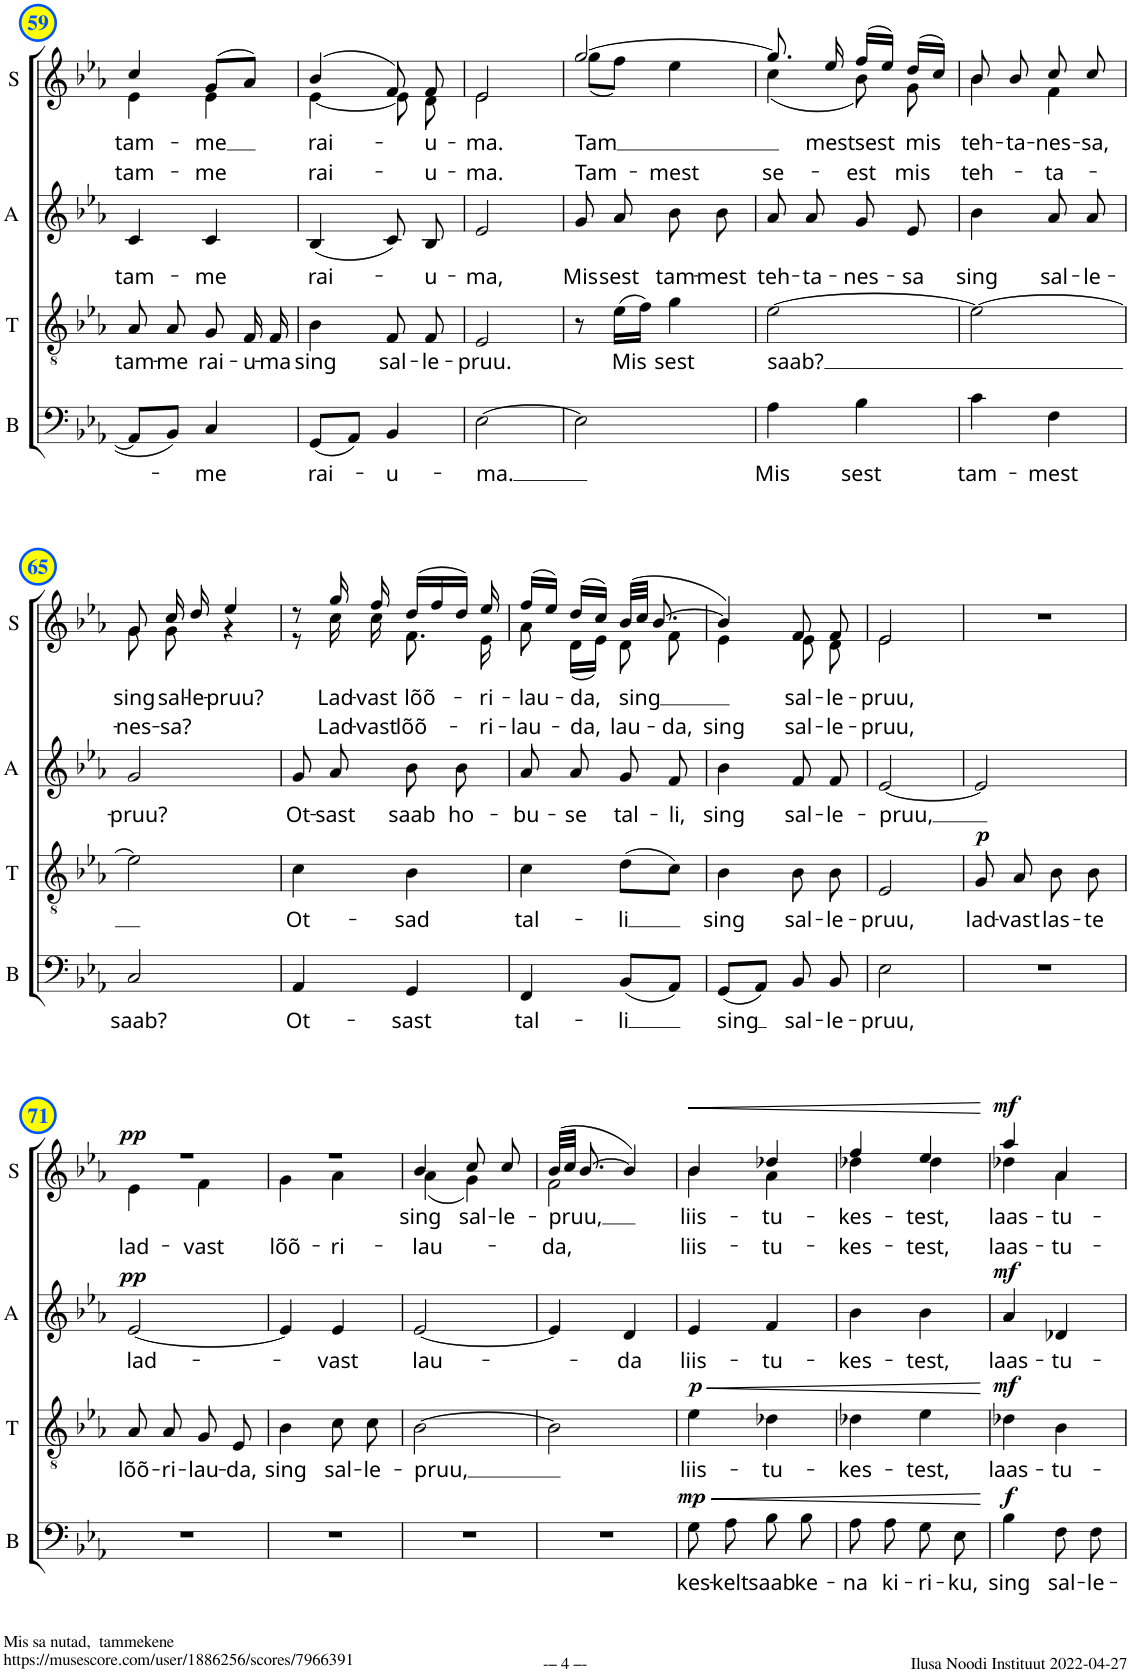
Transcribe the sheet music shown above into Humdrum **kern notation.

**kern	**text	**dynam	**kern	**text	**dynam	**kern	**text	**dynam	**kern	**text	**text	**dynam
*part4	*part4	*part4	*part3	*part3	*part3	*part2	*part2	*part2	*part1	*part1	*part1	*part1
*staff4	*staff4	*staff4	*staff3	*staff3	*staff3	*staff2	*staff2	*staff2	*staff1	*staff1	*staff1	*staff1
*I"B	*	*	*I"T	*	*	*I"A	*	*	*I"S	*	*	*
*I'B	*	*	*I'T	*	*	*I'A	*	*	*I'S	*	*	*
!!LO:PB:g=z
*clefF4	*	*	*clefGv2	*	*	*clefG2	*	*	*clefG2	*	*	*
*	*	*	*	*	*	*Trd1c2	*	*	*	*	*	*
*k[b-e-a-]	*	*	*k[b-e-a-]	*	*	*k[b-e-a-]	*	*	*k[b-e-a-]	*	*	*
*M2/4	*	*	*M2/4	*	*	*M2/4	*	*	*M2/4	*	*	*
=59	=59	=59	=59	=59	=59	=59	=59	=59	=59	=59	=59	=59
!	!	!	!	!LO:LY:b	!	!	!LO:LY:b	!	!	!LO:LY:b	!	!
*	*	*	*	*	*	*	*	*	*^	*	*	*
!	!	!	!	!	!	!	!	!	!	!	!	!LO:LY:b	!
8AA-/L]	.	.	8A-/	tam-	.	4c/	tam-	.	4cc/	4e-\	.	tam-	.
!	!	!	!	!LO:LY:b	!	!	!	!	!	!	!	!	!
8BB-/J	.	.	8A-/	-me	.	.	.	.	.	.	.	.	.
!	!LO:LY:b	!	!	!LO:LY:b	!	!	!LO:LY:b	!	!	!	!LO:LY:b	!	!
!	!	!	!	!	!	!	!	!	!	!	!	!LO:LY:b	!
4C/	-me	.	8G/	rai-	.	4c/	-me	.	(8g/L	4e-\	.	-me	.
!	!	!	!	!LO:LY:b	!	!	!	!	!	!	!	!	!
.	.	.	16F/	-u-	.	.	.	.	8a-/J)	.	.	.	.
!	!	!	!	!LO:LY:b	!	!	!	!	!	!	!	!	!
.	.	.	16F/	-ma	.	.	.	.	.	.	.	.	.
=60	=60	=60	=60	=60	=60	=60	=60	=60	=60	=60	=60	=60	=60
!	!LO:LY:b	!	!	!LO:LY:b	!	!	!LO:LY:b	!	!	!	!LO:LY:b	!	!
!	!	!	!	!	!	!	!	!	!	!	!	!LO:LY:b	!
(8GG/L	rai-	.	4B-\	sing	.	(4B-/	rai-	.	(4b-/	[4e-\	.	rai-	.
8AA-/J)	.	.	.	.	.	.	.	.	.	.	.	.	.
!	!LO:LY:b	!	!	!LO:LY:b	!	!	!	!	!	!	!	!	!
4BB-/	-u-	.	8F/	sal-	.	8c/L)	.	.	8f/)	8e-\]	.	.	.
!	!	!	!	!LO:LY:b	!	!	!LO:LY:b	!	!	!	!LO:LY:b	!	!
!	!	!	!	!	!	!	!	!	!	!	!	!LO:LY:b	!
.	.	.	8F/	-le-	.	8B-/J	-u-	.	8f/	8d\	.	-u-	.
=61	=61	=61	=61	=61	=61	=61	=61	=61	=61	=61	=61	=61	=61
!	!LO:LY:b	!	!	!LO:LY:b	!	!	!LO:LY:b	!	!	!	!LO:LY:b	!	!
!	!	!	!	!	!	!	!	!	!	!	!	!LO:LY:b	!
[2E-\	-ma.	.	2E-/	-pruu.	.	2e-/	-ma,	.	2e-/	2e-\	.	-ma.	.
=62	=62	=62	=62	=62	=62	=62	=62	=62	=62	=62	=62	=62	=62
!	!	!	!	!	!	!	!LO:LY:b	!	!	!	!LO:LY:b	!	!
!	!	!	!	!	!	!	!	!	!	!	!	!LO:LY:b	!
2E-\]	.	.	8r	.	.	8g/L	Mis	.	[2gg/	(8gg\L	.	Tam-	.
!	!	!	!	!LO:LY:b	!	!	!LO:LY:b	!	!	!	!	!	!
.	.	.	(16e-\LL	Mis	.	8a-/J	sest	.	.	8ff\J)	.	.	.
.	.	.	16f\JJ)	.	.	.	.	.	.	.	.	.	.
!	!	!	!	!LO:LY:b	!	!	!LO:LY:b	!	!	!	!	!LO:LY:b	!
.	.	.	4g\	sest	.	8b-\L	tam-	.	.	4ee-\	.	-mest	.
!	!	!	!	!	!	!	!LO:LY:b	!	!	!	!	!	!
.	.	.	.	.	.	8b-\J	-mest	.	.	.	.	.	.
=63	=63	=63	=63	=63	=63	=63	=63	=63	=63	=63	=63	=63	=63
!	!LO:LY:b	!	!	!LO:LY:b	!	!	!LO:LY:b	!	!	!	!	!LO:LY:b	!
4A-\	Mis	.	[2e-\	saab?	.	8a-/L	teh-	.	8.gg/]	(4cc\	.	se-	.
!	!	!	!	!	!	!	!LO:LY:b	!	!	!	!	!	!
.	.	.	.	.	.	8a-/J	-ta-	.	.	.	.	.	.
!	!	!	!	!	!	!	!	!	!	!	!LO:LY:b	!	!
.	.	.	.	.	.	.	.	.	16ee-/	.	mest	.	.
!	!LO:LY:b	!	!	!	!	!	!LO:LY:b	!	!	!	!LO:LY:b	!	!
!	!	!	!	!	!	!	!	!	!	!	!	!LO:LY:b	!
4B-\	sest	.	.	.	.	8g/L	-nes-	.	(16ff/LL	8b-\)	.	-est	.
.	.	.	.	.	.	.	.	.	16ee-/JJ)	.	.	.	.
!	!	!	!	!	!	!	!LO:LY:b	!	!	!	!LO:LY:b	!	!
!	!	!	!	!	!	!	!	!	!	!	!	!LO:LY:b	!
.	.	.	.	.	.	8e-/J	-sa	.	(16dd/LL	8g\	.	mis	.
.	.	.	.	.	.	.	.	.	16cc/JJ)	.	.	.	.
=64	=64	=64	=64	=64	=64	=64	=64	=64	=64	=64	=64	=64	=64
!	!LO:LY:b	!	!	!	!	!	!LO:LY:b	!	!	!	!LO:LY:b	!	!
!	!	!	!	!	!	!	!	!	!	!	!	!LO:LY:b	!
4c\	tam-	.	2e-\_	.	.	4b-\	sing	.	8b-/	4b-\	.	teh-	.
!	!	!	!	!	!	!	!	!	!	!	!LO:LY:b	!	!
.	.	.	.	.	.	.	.	.	8b-/	.	-ta-	.	.
!	!LO:LY:b	!	!	!	!	!	!LO:LY:b	!	!	!	!LO:LY:b	!	!
!	!	!	!	!	!	!	!	!	!	!	!	!LO:LY:b	!
4F\	-mest	.	.	.	.	8a-/L	sal-	.	8cc/	4f\	.	-ta-	.
!	!	!	!	!	!	!	!LO:LY:b	!	!	!	!LO:LY:b	!	!
.	.	.	.	.	.	8a-/J	-le-	.	8cc/	.	-sa,	.	.
!!LO:LB:g=z	!!
=65	=65	=65	=65	=65	=65	=65	=65	=65	=65	=65	=65	=65	=65
!	!LO:LY:b	!	!	!	!	!	!LO:LY:b	!	!	!	!LO:LY:b	!	!
!	!	!	!	!	!	!	!	!	!	!	!	!LO:LY:b	!
2C/	saab?	.	2e-\]	.	.	2g/	-pruu?	.	8g/	8g\	.	-nes-	.
!	!	!	!	!	!	!	!	!	!	!	!LO:LY:b	!	!
!	!	!	!	!	!	!	!	!	!	!	!	!LO:LY:b	!
.	.	.	.	.	.	.	.	.	16cc/	8g\	.	-sa?	.
!	!	!	!	!	!	!	!	!	!	!	!LO:LY:b	!	!
.	.	.	.	.	.	.	.	.	16dd/	.	-le-	.	.
!	!	!	!	!	!	!	!	!	!	!	!LO:LY:b	!	!
.	.	.	.	.	.	.	.	.	4ee-/	4r	-pruu?	.	.
=66	=66	=66	=66	=66	=66	=66	=66	=66	=66	=66	=66	=66	=66
!	!LO:LY:b	!	!	!LO:LY:b	!	!	!LO:LY:b	!	!	!	!	!	!
4AA-/	Ot-	.	4c\	Ot-	.	8g/L	Ot-	.	8r	8r	.	.	.
!	!	!	!	!	!	!	!LO:LY:b	!	!	!	!LO:LY:b	!	!
!	!	!	!	!	!	!	!	!	!	!	!	!LO:LY:b	!
.	.	.	.	.	.	8a-/J	-sast	.	16gg/	16cc\	.	Lad-	.
!	!	!	!	!	!	!	!	!	!	!	!LO:LY:b	!	!
!	!	!	!	!	!	!	!	!	!	!	!	!LO:LY:b	!
.	.	.	.	.	.	.	.	.	16ff/	16cc\	.	-vast	.
!	!LO:LY:b	!	!	!LO:LY:b	!	!	!LO:LY:b	!	!	!	!LO:LY:b	!	!
!	!	!	!	!	!	!	!	!	!	!	!	!LO:LY:b	!
4GG/	-sast	.	4B-\	-sad	.	8b-\L	saab	.	(16dd/LL	8.f\	.	lõõ-	.
.	.	.	.	.	.	.	.	.	16ff/	.	.	.	.
!	!	!	!	!	!	!	!LO:LY:b	!	!	!	!	!	!
.	.	.	.	.	.	8b-\J	ho-	.	16dd/JJ)	.	.	.	.
!	!	!	!	!	!	!	!	!	!	!	!LO:LY:b	!	!
!	!	!	!	!	!	!	!	!	!	!	!	!LO:LY:b	!
.	.	.	.	.	.	.	.	.	16ee-/	16e-\	.	-ri-	.
=67	=67	=67	=67	=67	=67	=67	=67	=67	=67	=67	=67	=67	=67
!	!LO:LY:b	!	!	!LO:LY:b	!	!	!LO:LY:b	!	!	!	!LO:LY:b	!	!
!	!	!	!	!	!	!	!	!	!	!	!	!LO:LY:b	!
4FF/	tal-	.	4c\	tal-	.	8a-/L	-bu-	.	(16ff/LL	8a-\	.	-lau-	.
.	.	.	.	.	.	.	.	.	16ee-/JJ)	.	.	.	.
!	!	!	!	!	!	!	!LO:LY:b	!	!	!	!LO:LY:b	!	!
!	!	!	!	!	!	!	!	!	!	!	!	!LO:LY:b	!
.	.	.	.	.	.	8a-/J	-se	.	(16dd/LL	(16d\LL	.	-da,	.
.	.	.	.	.	.	.	.	.	16cc/JJ)	16e-\JJ)	.	.	.
!	!LO:LY:b	!	!	!LO:LY:b	!	!	!LO:LY:b	!	!	!	!LO:LY:b	!	!
!	!	!	!	!	!	!	!	!	!	!	!	!LO:LY:b	!
(8BB-/L	-li	.	(8d\L	-li	.	8g/L	tal-	.	(32b-/LLL	8d\	.	lau-	.
.	.	.	.	.	.	.	.	.	32cc/JJJ	.	.	.	.
.	.	.	.	.	.	.	.	.	[8.b-/	.	.	.	.
!	!	!	!	!	!	!	!LO:LY:b	!	!	!	!	!LO:LY:b	!
8AA-/J)	.	.	8c\J)	.	.	8f/J	-li,	.	.	8f\	.	-da,	.
=68	=68	=68	=68	=68	=68	=68	=68	=68	=68	=68	=68	=68	=68
!	!LO:LY:b	!	!	!LO:LY:b	!	!	!LO:LY:b	!	!	!	!	!LO:LY:b	!
(8GG/L	sing	.	4B-\	sing	.	4b-\	sing	.	4b-/])	4e-\	.	sing	.
8AA-/J)	.	.	.	.	.	.	.	.	.	.	.	.	.
!	!LO:LY:b	!	!	!LO:LY:b	!	!	!LO:LY:b	!	!	!	!LO:LY:b	!	!
!	!	!	!	!	!	!	!	!	!	!	!	!LO:LY:b	!
8BB-/	sal-	.	8B-\	sal-	.	8f/L	sal-	.	8f/	8e-\	.	sal-	.
!	!LO:LY:b	!	!	!LO:LY:b	!	!	!LO:LY:b	!	!	!	!LO:LY:b	!	!
!	!	!	!	!	!	!	!	!	!	!	!	!LO:LY:b	!
8BB-/	-le-	.	8B-\	-le-	.	8f/J	-le-	.	8f/	8d\	.	-le-	.
=69	=69	=69	=69	=69	=69	=69	=69	=69	=69	=69	=69	=69	=69
!	!LO:LY:b	!	!	!LO:LY:b	!	!	!LO:LY:b	!	!	!	!LO:LY:b	!	!
!	!	!	!	!	!	!	!	!	!	!	!	!LO:LY:b	!
2E-\	-pruu,	.	2E-/	-pruu,	.	[2e-/	-pruu,	.	2e-/	2e-\	.	-pruu,	.
=70	=70	=70	=70	=70	=70	=70	=70	=70	=70	=70	=70	=70	=70
!	!	!	!	!LO:LY:b	!LO:DY:a	!	!	!	!	!	!	!	!
*	*	*	*	*	*	*	*	*	*v	*v	*	*	*
2r	.	.	8G/	lad-	p	2e-/]	.	.	2r	.	.	.
!	!	!	!	!LO:LY:b	!	!	!	!	!	!	!	!
.	.	.	8A-/	-vast	.	.	.	.	.	.	.	.
!	!	!	!	!LO:LY:b	!	!	!	!	!	!	!	!
.	.	.	8B-\	las-	.	.	.	.	.	.	.	.
!	!	!	!	!LO:LY:b	!	!	!	!	!	!	!	!
.	.	.	8B-\	-te	.	.	.	.	.	.	.	.
!!LO:LB:g=z
=71	=71	=71	=71	=71	=71	=71	=71	=71	=71	=71	=71	=71
!	!	!	!	!LO:LY:b	!	!	!LO:LY:b	!LO:DY:a	!	!	!LO:LY:b	!LO:DY:a
*	*	*	*	*	*	*	*	*	*^	*	*	*
2r	.	.	8A-/	lõõ-	.	[2e-/	lad-	pp	2r	4e-\	.	lad-	pp
!	!	!	!	!LO:LY:b	!	!	!	!	!	!	!	!	!
.	.	.	8A-/	-ri-	.	.	.	.	.	.	.	.	.
!	!	!	!	!LO:LY:b	!	!	!	!	!	!	!	!LO:LY:b	!
.	.	.	8G/	-lau-	.	.	.	.	.	4f\	.	-vast	.
!	!	!	!	!LO:LY:b	!	!	!	!	!	!	!	!	!
.	.	.	8E-/	-da,	.	.	.	.	.	.	.	.	.
=72	=72	=72	=72	=72	=72	=72	=72	=72	=72	=72	=72	=72	=72
!	!	!	!	!LO:LY:b	!	!	!	!	!	!	!	!LO:LY:b	!
2r	.	.	4B-\	sing	.	4e-/]	.	.	2r	4g\	.	lõõ-	.
!	!	!	!	!LO:LY:b	!	!	!LO:LY:b	!	!	!	!	!LO:LY:b	!
.	.	.	8c\	sal-	.	4e-/	-vast	.	.	4a-\	.	-ri-	.
!	!	!	!	!LO:LY:b	!	!	!	!	!	!	!	!	!
.	.	.	8c\	-le-	.	.	.	.	.	.	.	.	.
=73	=73	=73	=73	=73	=73	=73	=73	=73	=73	=73	=73	=73	=73
!	!	!	!	!LO:LY:b	!	!	!LO:LY:b	!	!	!	!LO:LY:b	!	!
!	!	!	!	!	!	!	!	!	!	!	!	!LO:LY:b	!
2r	.	.	[2B-\	-pruu,	.	[2e-/	lau-	.	4b-/	(4a-\	.	-lau-	.
!	!	!	!	!	!	!	!	!	!	!	!LO:LY:b	!	!
.	.	.	.	.	.	.	.	.	8cc/	4g\)	sal-	.	.
!	!	!	!	!	!	!	!	!	!	!	!LO:LY:b	!	!
.	.	.	.	.	.	.	.	.	8cc/	.	-le-	.	.
=74	=74	=74	=74	=74	=74	=74	=74	=74	=74	=74	=74	=74	=74
!	!	!	!	!	!	!	!	!	!	!	!LO:LY:b	!	!
!	!	!	!	!	!	!	!	!	!	!	!	!LO:LY:b	!
2r	.	.	2B-\]	.	.	4e-/]	.	.	(32b-/LLL	2f\	.	-da,	.
.	.	.	.	.	.	.	.	.	32cc/JJJ	.	.	.	.
.	.	.	.	.	.	.	.	.	[8.b-/	.	.	.	.
!	!	!	!	!	!	!	!LO:LY:b	!	!	!	!	!	!
.	.	.	.	.	.	4d/	-da	.	4b-/])	.	.	.	.
=75	=75	=75	=75	=75	=75	=75	=75	=75	=75	=75	=75	=75	=75
!	!LO:LY:b	!LO:HP:b	!	!LO:LY:b	!LO:HP:b	!	!LO:LY:b	!	!	!	!LO:LY:b	!	!LO:HP:b
!	!	!LO:DY:n=1:a	!	!	!LO:DY:n=1:a	!	!	!	!	!	!	!LO:LY:b	!
8G\	kes-	< mp	4e-\	liis-	< p	4e-/	liis-	.	4b-/	4b-\	.	liis-	<
!	!LO:LY:b	!	!	!	!	!	!	!	!	!	!	!	!
8A-\	-kelt	.	.	.	.	.	.	.	.	.	.	.	.
!	!LO:LY:b	!	!	!LO:LY:b	!	!	!LO:LY:b	!	!	!	!LO:LY:b	!	!
!	!	!	!	!	!	!	!	!	!	!	!	!LO:LY:b	!
8B-\	saab	.	4d-X\	-tu-	.	4f/	-tu-	.	4dd-X/	4a-\	.	-tu-	.
!	!LO:LY:b	!	!	!	!	!	!	!	!	!	!	!	!
8B-\	ke-	.	.	.	.	.	.	.	.	.	.	.	.
=76	=76	=76	=76	=76	=76	=76	=76	=76	=76	=76	=76	=76	=76
!	!LO:LY:b	!	!	!LO:LY:b	!	!	!LO:LY:b	!	!	!	!LO:LY:b	!	!
!	!	!	!	!	!	!	!	!	!	!	!	!LO:LY:b	!
8A-\	-na	.	4d-X\	-kes-	.	4b-\	-kes-	.	4ff/	4dd-X\	.	-kes-	.
!	!LO:LY:b	!	!	!	!	!	!	!	!	!	!	!	!
8A-\	ki-	.	.	.	.	.	.	.	.	.	.	.	.
!	!LO:LY:b	!	!	!LO:LY:b	!	!	!LO:LY:b	!	!	!	!LO:LY:b	!	!
!	!	!	!	!	!	!	!	!	!	!	!	!LO:LY:b	!
8G\	-ri-	.	4e-\	-test,	.	4b-\	-test,	.	4ee-/	4dd-\	.	-test,	.
!	!LO:LY:b	!	!	!	!	!	!	!	!	!	!	!	!
8E-\	-ku,	.	.	.	.	.	.	.	.	.	.	.	.
*	*	*	*	*	*	*	*	*	*v	*v	*	*	*
.	.	[	.	.	[	.	.	.	.	.	.	[
=77	=77	=77	=77	=77	=77	=77	=77	=77	=77	=77	=77	=77
!	!LO:LY:b	!	!	!LO:LY:b	!	!	!LO:LY:b	!	!	!LO:LY:b	!	!
*	*	*	*	*	*	*	*	*	*^	*	*	*
!	!	!LO:DY:a	!	!	!LO:DY:a	!	!	!LO:DY:a	!	!	!	!LO:LY:b	!LO:DY:a
4B-\	sing	f	4d-X\	laas-	mf	4a-/	laas-	mf	4aa-/	4dd-X\	.	laas-	mf
!	!LO:LY:b	!	!	!LO:LY:b	!	!	!LO:LY:b	!	!	!	!LO:LY:b	!	!
!	!	!	!	!	!	!	!	!	!	!	!	!LO:LY:b	!
8F\	sal-	.	4B-\	-tu-	.	4d-X/	-tu-	.	4a-/	4a-\	.	-tu-	.
!	!LO:LY:b	!	!	!	!	!	!	!	!	!	!	!	!
8F\	-le-	.	.	.	.	.	.	.	.	.	.	.	.
*	*	*	*	*	*	*	*	*	*v	*v	*	*	*
=	=	=	=	=	=	=	=	=	=	=	=	=
*-	*-	*-	*-	*-	*-	*-	*-	*-	*-	*-	*-	*-
